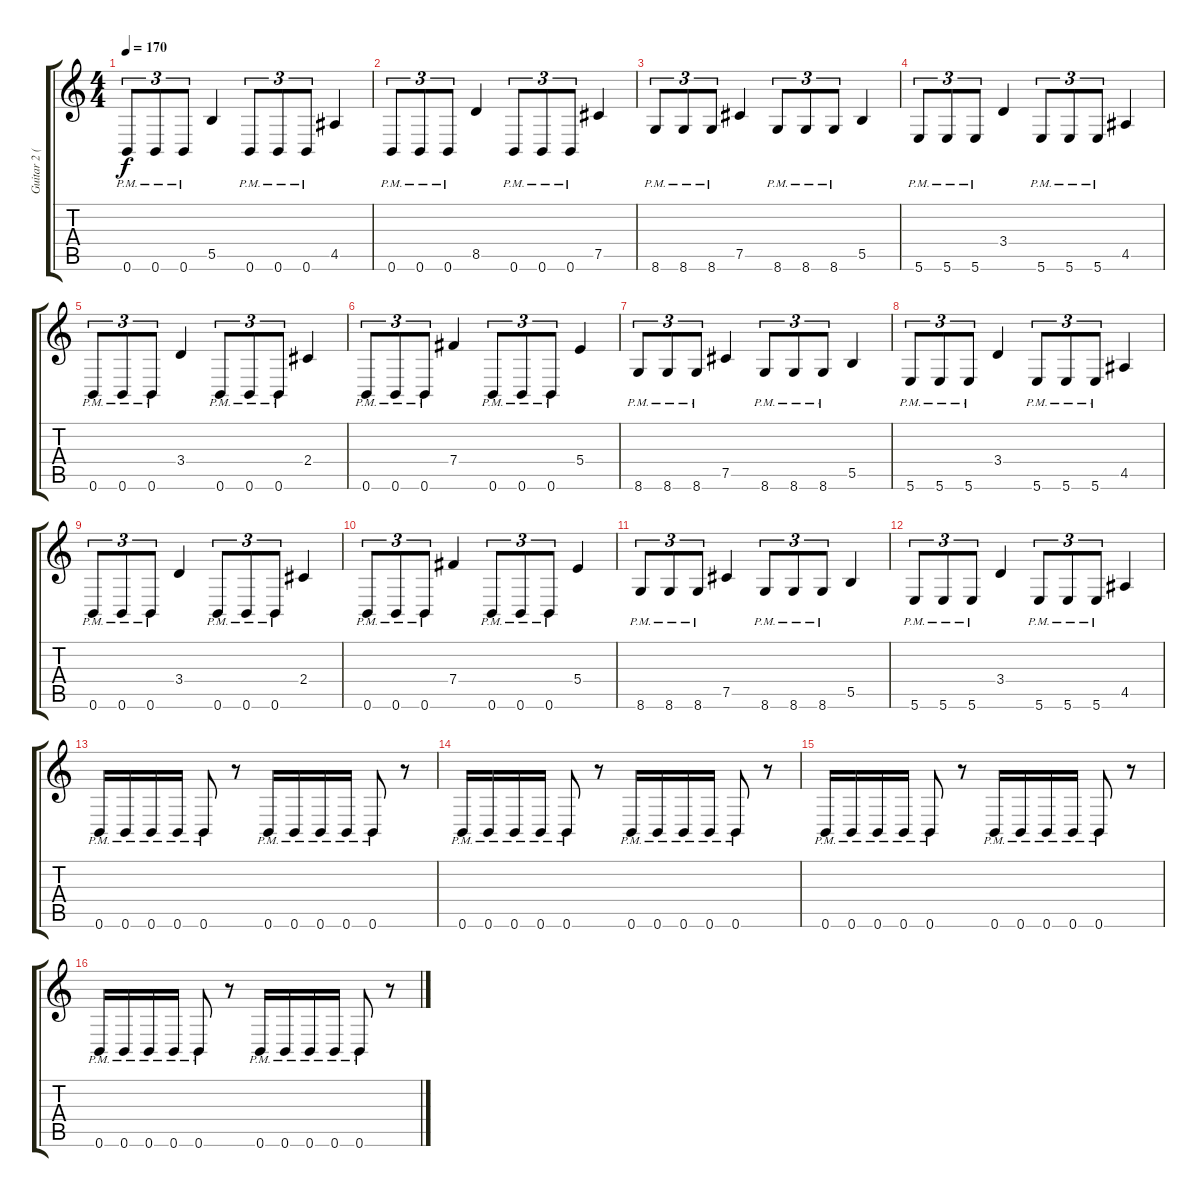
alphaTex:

\track ("Guitar 2 (Left)" "Guitar 2 (") {instrument overdrivenguitar}
\staff {score tabs}
\tuning (Db4 Ab3 E3 B2 Gb2 B1) {hide}
\ts (4 4)
\tempo 170
\clef g2
\ks c
0.6{pm}.8{tu (3 2) dy f} 0.6{pm}.8{tu (3 2)} 0.6{pm}.8{tu (3 2)} 5.5.4 0.6{pm}.8{tu (3 2)} 0.6{pm}.8{tu (3 2)} 0.6{pm}.8{tu (3 2)} 4.5.4 |
0.6{pm}.8{tu (3 2)} 0.6{pm}.8{tu (3 2)} 0.6{pm}.8{tu (3 2)} 8.5.4 0.6{pm}.8{tu (3 2)} 0.6{pm}.8{tu (3 2)} 0.6{pm}.8{tu (3 2)} 7.5.4 |
8.6{pm}.8{tu (3 2)} 8.6{pm}.8{tu (3 2)} 8.6{pm}.8{tu (3 2)} 7.5.4 8.6{pm}.8{tu (3 2)} 8.6{pm}.8{tu (3 2)} 8.6{pm}.8{tu (3 2)} 5.5.4 |
5.6{pm}.8{tu (3 2)} 5.6{pm}.8{tu (3 2)} 5.6{pm}.8{tu (3 2)} 3.4.4 5.6{pm}.8{tu (3 2)} 5.6{pm}.8{tu (3 2)} 5.6{pm}.8{tu (3 2)} 4.5.4 |
0.6{pm}.8{tu (3 2)} 0.6{pm}.8{tu (3 2)} 0.6{pm}.8{tu (3 2)} 3.4.4 0.6{pm}.8{tu (3 2)} 0.6{pm}.8{tu (3 2)} 0.6{pm}.8{tu (3 2)} 2.4.4 |
0.6{pm}.8{tu (3 2)} 0.6{pm}.8{tu (3 2)} 0.6{pm}.8{tu (3 2)} 7.4.4 0.6{pm}.8{tu (3 2)} 0.6{pm}.8{tu (3 2)} 0.6{pm}.8{tu (3 2)} 5.4.4 |
8.6{pm}.8{tu (3 2)} 8.6{pm}.8{tu (3 2)} 8.6{pm}.8{tu (3 2)} 7.5.4 8.6{pm}.8{tu (3 2)} 8.6{pm}.8{tu (3 2)} 8.6{pm}.8{tu (3 2)} 5.5.4 |
5.6{pm}.8{tu (3 2)} 5.6{pm}.8{tu (3 2)} 5.6{pm}.8{tu (3 2)} 3.4.4 5.6{pm}.8{tu (3 2)} 5.6{pm}.8{tu (3 2)} 5.6{pm}.8{tu (3 2)} 4.5.4 |
0.6{pm}.8{tu (3 2)} 0.6{pm}.8{tu (3 2)} 0.6{pm}.8{tu (3 2)} 3.4.4 0.6{pm}.8{tu (3 2)} 0.6{pm}.8{tu (3 2)} 0.6{pm}.8{tu (3 2)} 2.4.4 |
0.6{pm}.8{tu (3 2)} 0.6{pm}.8{tu (3 2)} 0.6{pm}.8{tu (3 2)} 7.4.4 0.6{pm}.8{tu (3 2)} 0.6{pm}.8{tu (3 2)} 0.6{pm}.8{tu (3 2)} 5.4.4 |
8.6{pm}.8{tu (3 2)} 8.6{pm}.8{tu (3 2)} 8.6{pm}.8{tu (3 2)} 7.5.4 8.6{pm}.8{tu (3 2)} 8.6{pm}.8{tu (3 2)} 8.6{pm}.8{tu (3 2)} 5.5.4 |
5.6{pm}.8{tu (3 2)} 5.6{pm}.8{tu (3 2)} 5.6{pm}.8{tu (3 2)} 3.4.4 5.6{pm}.8{tu (3 2)} 5.6{pm}.8{tu (3 2)} 5.6{pm}.8{tu (3 2)} 4.5.4 |
0.6{pm}.16 0.6{pm}.16 0.6{pm}.16 0.6{pm}.16 0.6{pm}.8 r.8 0.6{pm}.16 0.6{pm}.16 0.6{pm}.16 0.6{pm}.16 0.6{pm}.8 r.8 |
0.6{pm}.16 0.6{pm}.16 0.6{pm}.16 0.6{pm}.16 0.6{pm}.8 r.8 0.6{pm}.16 0.6{pm}.16 0.6{pm}.16 0.6{pm}.16 0.6{pm}.8 r.8 |
0.6{pm}.16 0.6{pm}.16 0.6{pm}.16 0.6{pm}.16 0.6{pm}.8 r.8 0.6{pm}.16 0.6{pm}.16 0.6{pm}.16 0.6{pm}.16 0.6{pm}.8 r.8 |
0.6{pm}.16 0.6{pm}.16 0.6{pm}.16 0.6{pm}.16 0.6{pm}.8 r.8 0.6{pm}.16 0.6{pm}.16 0.6{pm}.16 0.6{pm}.16 0.6{pm}.8 r.8
